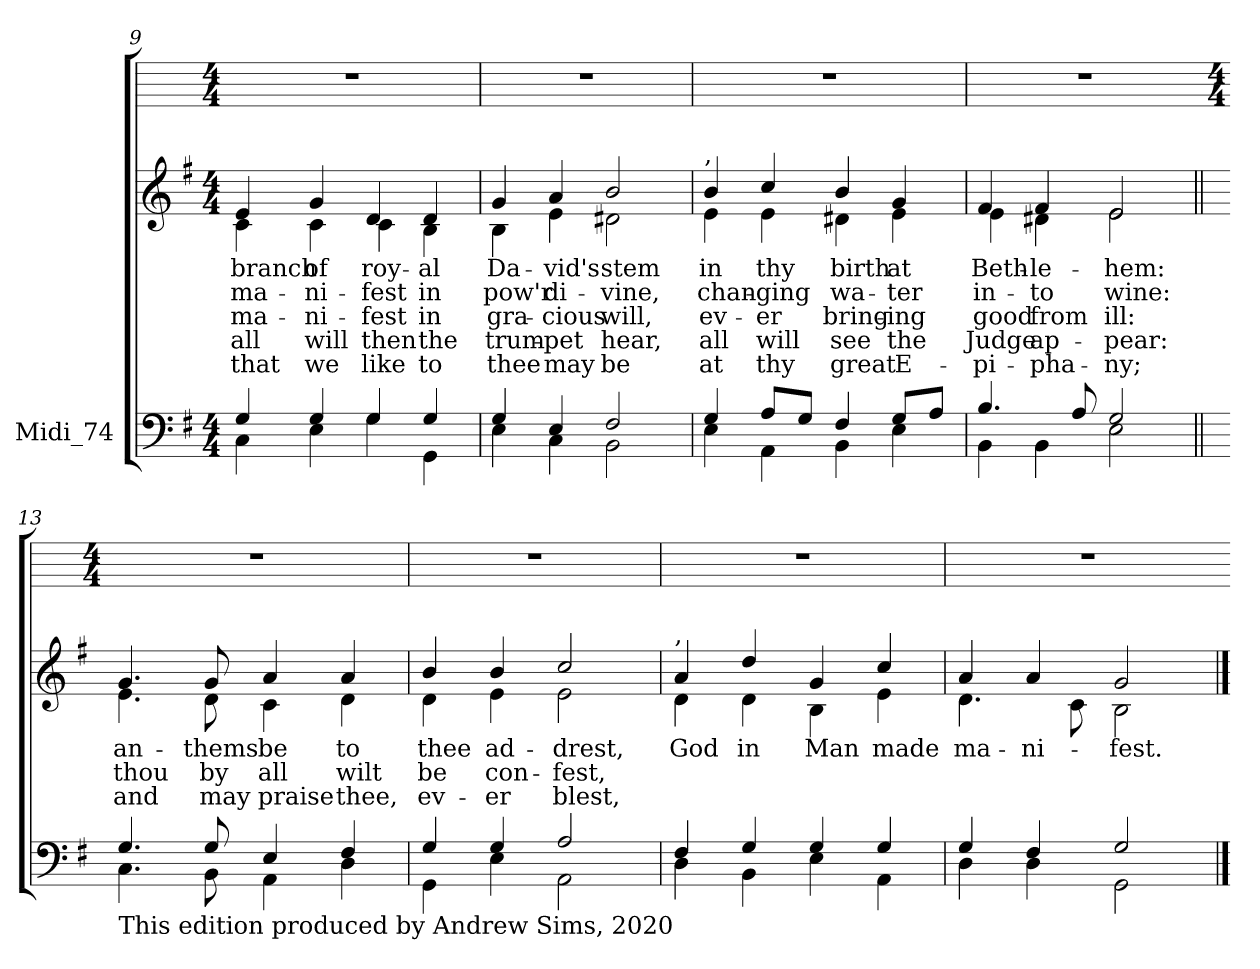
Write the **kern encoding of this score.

**kern	**kern	**text	**text	**text	**text	**text	**kern
*part3	*part2	*part2	*part2	*part2	*part2	*part2	*part1
*staff3	*staff2	*staff2	*staff2	*staff2	*staff2	*staff2	*staff1
*I"Midi_74	*	*	*	*	*	*	*
!!LO:LB:g=z
*clefF4	*clefG2	*	*	*	*	*	*
*k[f#]	*k[f#]	*	*	*	*	*	*
*G:	*G:	*	*	*	*	*	*
*M4/4	*M4/4	*	*	*	*	*	*M4/4
=9	=9	=9	=9	=9	=9	=9	=9
*^	*	*	*	*	*	*	*
!	!	!	!LO:LY:b	!LO:LY:b	!LO:LY:b	!LO:LY:b	!LO:LY:b	!
*	*	*^	*	*	*	*	*	*
4G/	4C\	4e/	4c\	branch	ma-	-ma-	-all	that	1r
!	!	!	!	!LO:LY:b	!LO:LY:b	!LO:LY:b	!LO:LY:b	!LO:LY:b	!
4G/	4E\	4g/	4c\	of	ni-	-ni-	-will	we	.
!	!	!	!	!LO:LY:b	!LO:LY:b	!LO:LY:b	!LO:LY:b	!LO:LY:b	!
4G/	4G\	4d/	4c\	roy-	-fest	fest	then	like	.
!	!	!	!	!LO:LY:b	!LO:LY:b	!LO:LY:b	!LO:LY:b	!LO:LY:b	!
4G/	4GG\	4d/	4B\	al	in	in	the	to	.
=10	=10	=10	=10	=10	=10	=10	=10	=10	=10
!	!	!	!	!LO:LY:b	!LO:LY:b	!LO:LY:b	!LO:LY:b	!LO:LY:b	!
4G/	4E\	4g/	4B\	Da-	-pow'r	gra-	-trum-	-thee	1r
!	!	!	!	!LO:LY:b	!LO:LY:b	!LO:LY:b	!LO:LY:b	!LO:LY:b	!
4E/	4C\	4a/	4e\	vid's	di-	-cious	pet	may	.
!	!	!	!	!LO:LY:b	!LO:LY:b	!LO:LY:b	!LO:LY:b	!LO:LY:b	!
2F#/	2BB\	2b/	2d#X\	stem	vine,	will,	hear,	be	.
=11	=11	=11	=11	=11	=11	=11	=11	=11	=11
!	!	!LO:TX:a:t=,	!	!	!	!	!	!	!
!	!	!	!	!LO:LY:b	!LO:LY:b	!LO:LY:b	!LO:LY:b	!LO:LY:b	!
4G/	4E\	4b/	4e\	in	chan-	-ev-	-all	at	1r
!	!	!	!	!LO:LY:b	!LO:LY:b	!LO:LY:b	!LO:LY:b	!LO:LY:b	!
8A/L	4AA\	4cc/	4e\	thy	ging	er	will	thy	.
8G/J	.	.	.	.	.	.	.	.	.
!	!	!	!	!LO:LY:b	!LO:LY:b	!LO:LY:b	!LO:LY:b	!LO:LY:b	!
4F#/	4BB\	4b/	4d#X\	birth	wa-	-bring-	-see	great	.
!	!	!	!	!LO:LY:b	!LO:LY:b	!LO:LY:b	!LO:LY:b	!LO:LY:b	!
8G/L	4E\	4g/	4e\	at	ter	ing	the	E-	.
8A/J	.	.	.	.	.	.	.	.	.
=12	=12	=12	=12	=12	=12	=12	=12	=12	=12
!	!	!	!	!LO:LY:b	!LO:LY:b	!LO:LY:b	!LO:LY:b	!LO:LY:b	!
4.B/	4BB\	4f#/	4e\	-Beth-	-in-	-good	Judge	pi-	1r
!	!	!	!	!LO:LY:b	!LO:LY:b	!LO:LY:b	!LO:LY:b	!LO:LY:b	!
.	4BB\	4f#/	4d#X\	-le-	-to	from	ap-	-pha-	.
8A/	.	.	.	.	.	.	.	.	.
!	!	!	!	!LO:LY:b	!LO:LY:b	!LO:LY:b	!LO:LY:b	!LO:LY:b	!
2G/	2E\	2e/	2e\	-hem:	wine:	ill:	pear:	ny;	.
!!LO:LB:g=z
=13||	=13||	=13||	=13||	=13	=13	=13	=13	=13	=13
*	*	*	*	*	*	*	*	*	*M4/4
!LO:TX:b:t=This edition produced by Andrew Sims, 2020	!	!	!	!	!	!	!	!	!
!	!	!	!	!LO:LY:b	!LO:LY:b	!LO:LY:b	!	!	!
4.G/	4.C\	4.g/	4.e\	an-	-thou	and	.	.	1r
!	!	!	!	!LO:LY:b	!LO:LY:b	!LO:LY:b	!	!	!
8G/	8BB\	8g/	8d\	thems	by	may	.	.	.
!	!	!	!	!LO:LY:b	!LO:LY:b	!LO:LY:b	!	!	!
4E/	4AA\	4a/	4c\	be	all	praise	.	.	.
!	!	!	!	!LO:LY:b	!LO:LY:b	!LO:LY:b	!	!	!
4F#/	4D\	4a/	4d\	to	wilt	thee,	.	.	.
=14	=14	=14	=14	=14	=14	=14	=14	=14	=14
!	!	!	!	!LO:LY:b	!LO:LY:b	!LO:LY:b	!	!	!
4G/	4GG\	4b/	4d\	thee	be	ev-	.	.	1r
!	!	!	!	!LO:LY:b	!LO:LY:b	!LO:LY:b	!	!	!
4G/	4E\	4b/	4e\	-ad-	-con-	-er	.	.	.
!	!	!	!	!LO:LY:b	!LO:LY:b	!LO:LY:b	!	!	!
2A/	2AA\	2cc/	2e\	drest,	fest,	blest,	.	.	.
=15	=15	=15	=15	=15	=15	=15	=15	=15	=15
!	!	!LO:TX:a:t=,	!	!	!	!	!	!	!
!	!	!	!	!LO:LY:b	!	!	!	!	!
4F#/	4D\	4a/	4d\	God	.	.	.	.	1r
!	!	!	!	!LO:LY:b	!	!	!	!	!
4G/	4BB\	4dd/	4d\	in	.	.	.	.	.
!	!	!	!	!LO:LY:b	!	!	!	!	!
4G/	4E\	4g/	4B\	Man	.	.	.	.	.
!	!	!	!	!LO:LY:b	!	!	!	!	!
4G/	4AA\	4cc/	4e\	made	.	.	.	.	.
=16	=16	=16	=16	=16	=16	=16	=16	=16	=16
!	!	!	!	!LO:LY:b	!	!	!	!	!
4G/	4D\	4a/	4.d\	ma-	.	.	.	.	1r
!	!	!	!	!LO:LY:b	!	!	!	!	!
4F#/	4D\	4a/	.	-ni-	.	.	.	.	.
.	.	.	8c\	.	.	.	.	.	.
!	!	!	!	!LO:LY:b	!	!	!	!	!
2G/	2GG\	2g/	2B\	-fest.	.	.	.	.	.
*v	*v	*	*	*	*	*	*	*	*
*	*v	*v	*	*	*	*	*	*
==	==	=	=	=	=	=	=
*-	*-	*-	*-	*-	*-	*-	*-
